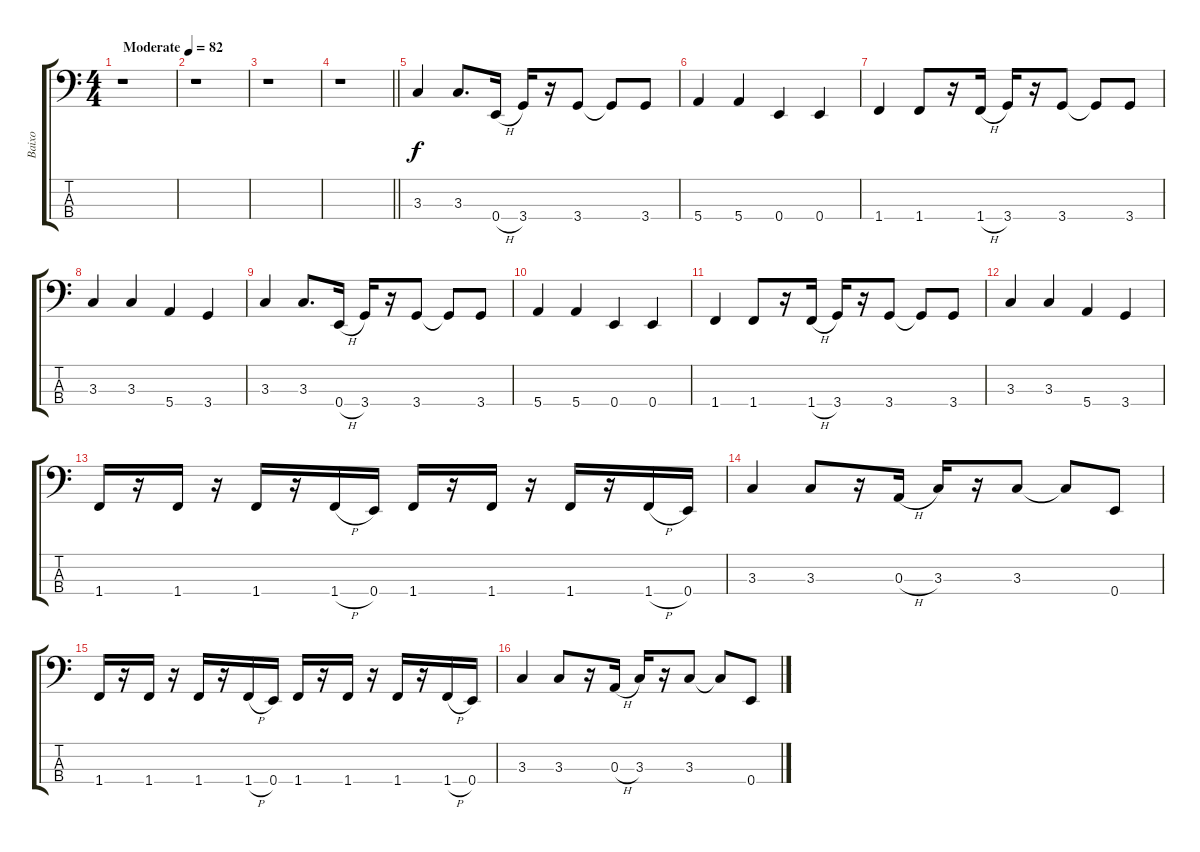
\track ("Baixo" "Baixo") {instrument electricbassfinger}
\staff {score tabs}
\tuning (G2 D2 A1 E1) {hide}
\ts (4 4)
\tempo (82 "Moderate")
\clef f4
\ks c
r.1{dy f instrument electricbassfinger} |
r.1 |
r.1 |
\barLineRight lightlight
r.1 |
3.3.4 3.3.8{d} 0.4{h}.16 3.4.16 r.16 3.4.8 3.4{t}.8 3.4.8 |
5.4.4 5.4.4 0.4.4 0.4.4 |
1.4.4 1.4.8 r.16 1.4{h}.16 3.4.16 r.16 3.4.8 3.4{t}.8 3.4.8 |
3.3.4 3.3.4 5.4.4 3.4.4 |
3.3.4 3.3.8{d} 0.4{h}.16 3.4.16 r.16 3.4.8 3.4{t}.8 3.4.8 |
5.4.4 5.4.4 0.4.4 0.4.4 |
1.4.4 1.4.8 r.16 1.4{h}.16 3.4.16 r.16 3.4.8 3.4{t}.8 3.4.8 |
3.3.4 3.3.4 5.4.4 3.4.4 |
1.4.16 r.16 1.4.16 r.16 1.4.16 r.16 1.4{h}.16 0.4.16 1.4.16 r.16 1.4.16 r.16 1.4.16 r.16 1.4{h}.16 0.4.16 |
3.3.4 3.3.8 r.16 0.3{h}.16 3.3.16 r.16 3.3.8 3.3{t}.8 0.4.8 |
1.4.16 r.16 1.4.16 r.16 1.4.16 r.16 1.4{h}.16 0.4.16 1.4.16 r.16 1.4.16 r.16 1.4.16 r.16 1.4{h}.16 0.4.16 |
3.3.4 3.3.8 r.16 0.3{h}.16 3.3.16 r.16 3.3.8 3.3{t}.8 0.4.8
